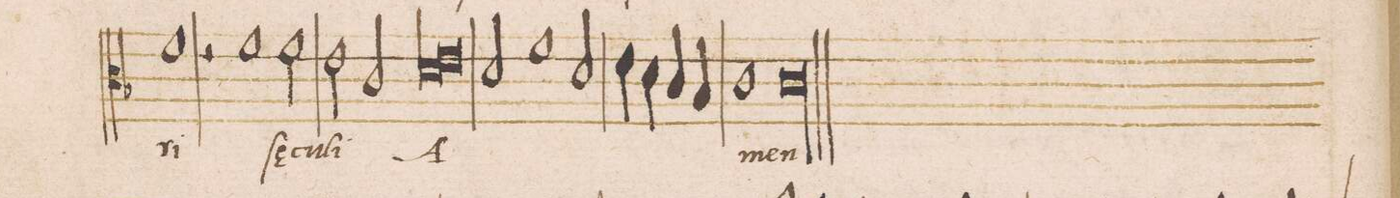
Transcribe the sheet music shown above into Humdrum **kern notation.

**kern	**text
*I"ALTVS	*
*clefC3	*
*k[b-]	*
*met(C|)	*
*M2/1	*
1f	-ri
2r	.
1f\	ſe-
=129-	=129-
2f\	-cu-
2e\	-li
2c/	.
=130-	=130-
*lig	*
1d	A-
1e	.
*Xlig	*
=131	=131
2d/	.
1f	.
2d/	.
=132	=132
4e\	.
4d\	.
4c/	.
4B-/	.
1c	.
=133-	=133-
00c\	-men
==	==
*-	*-
